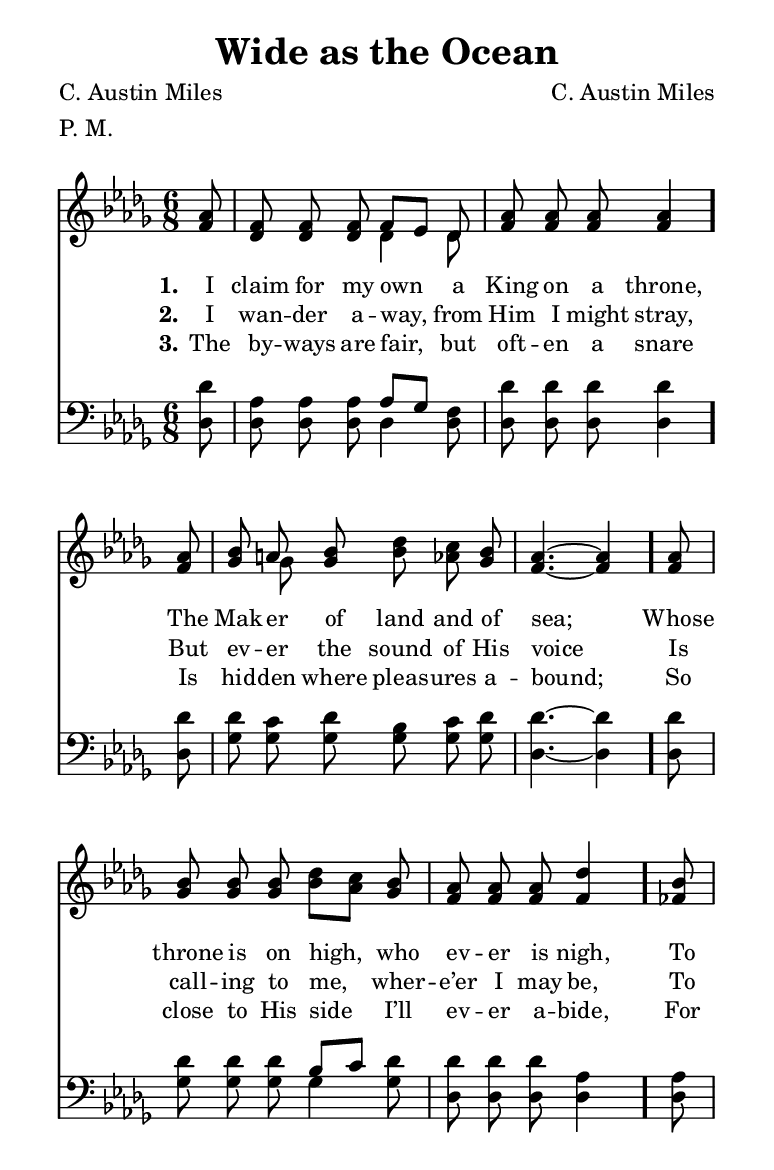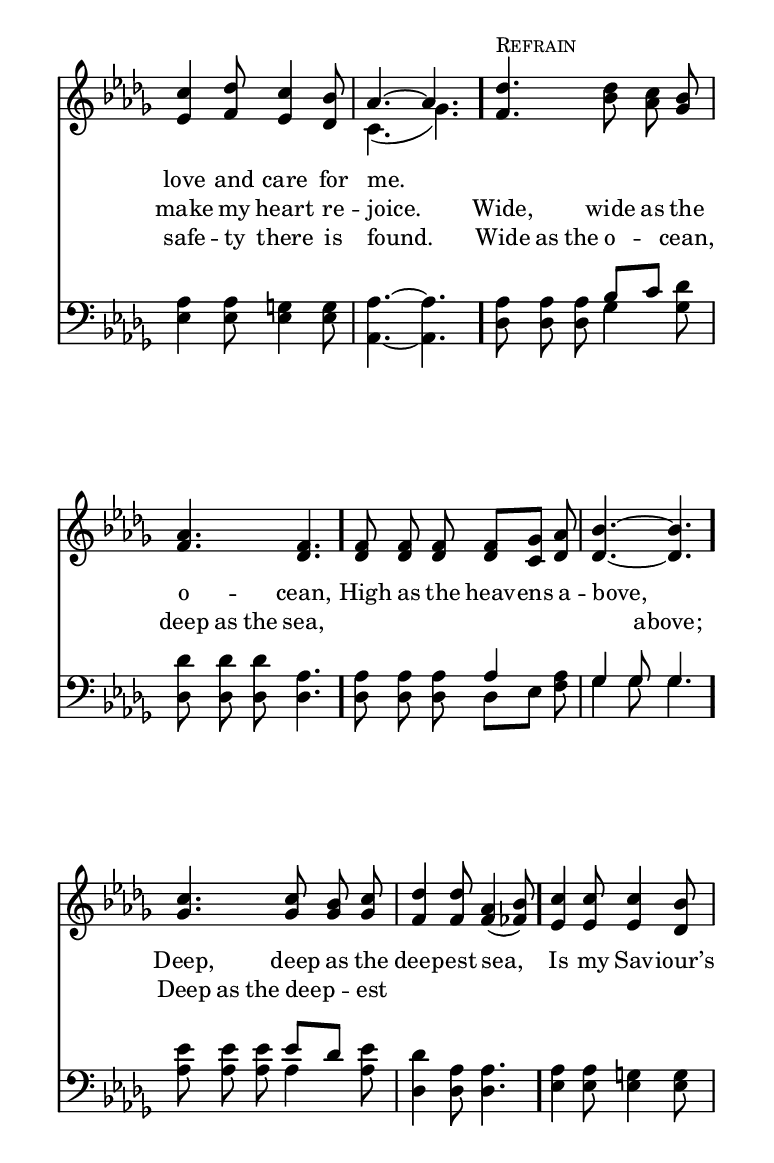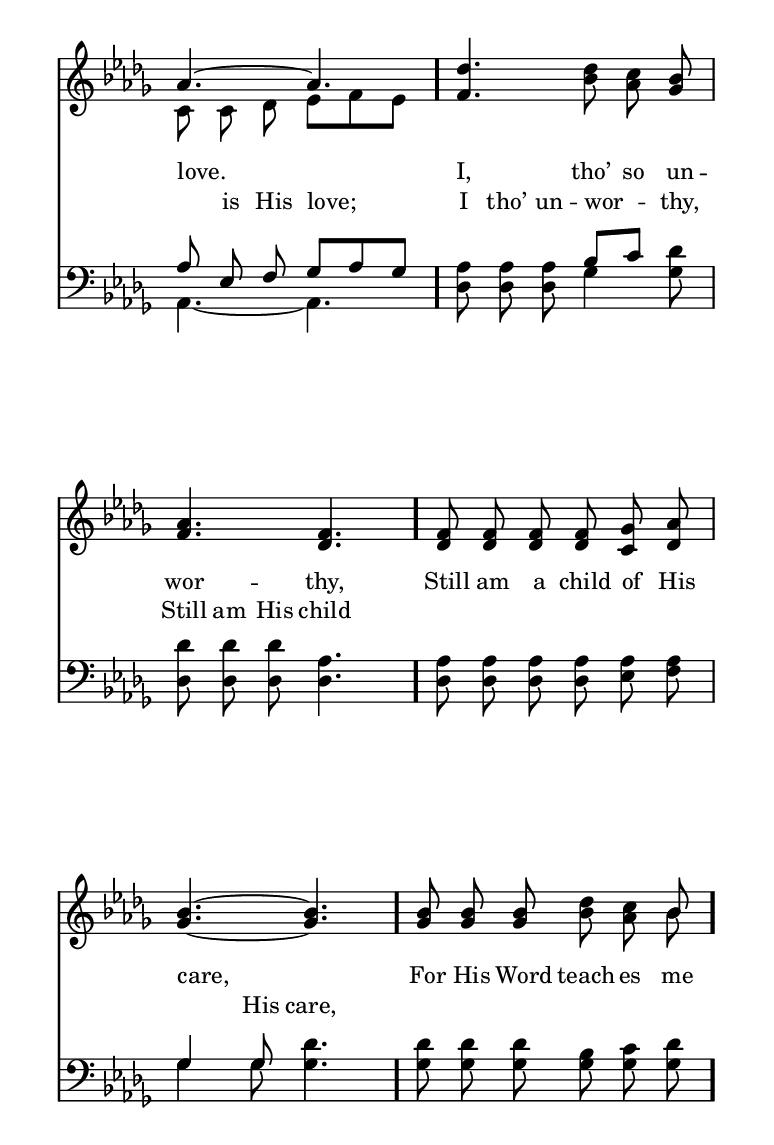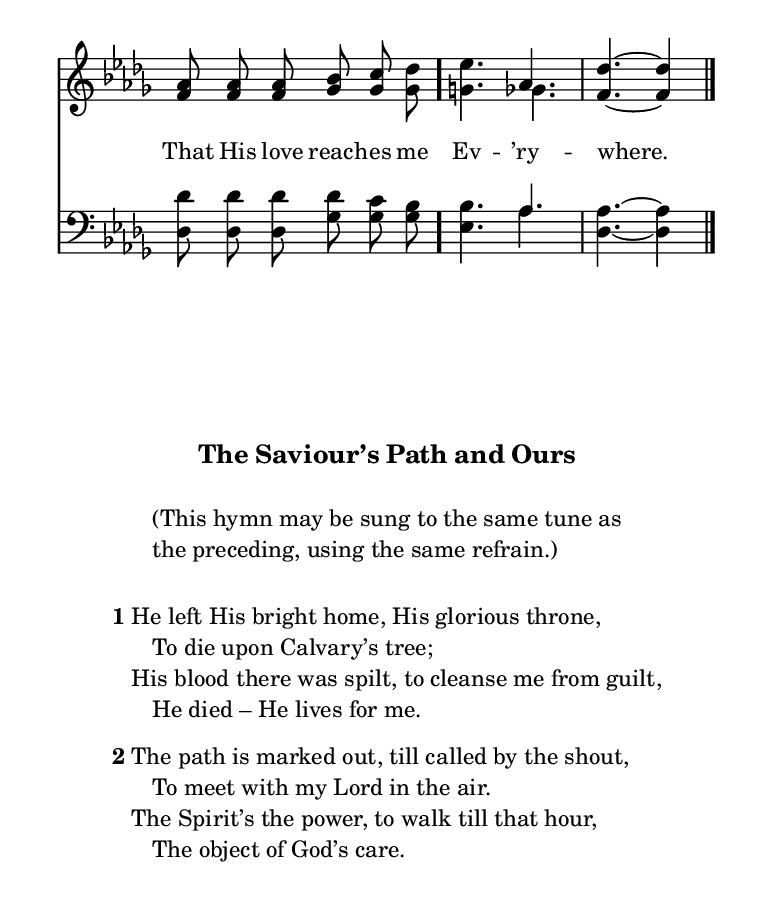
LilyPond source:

\include "common/global.ily"
\paper {
  \include "common/paper.ily"
  ragged-last-bottom = ##t
  page-count = #(cond (is-eogsized 2) (#t #f))
  system-count = #(cond (is-eogsized 7) (#t #f))
  systems-per-page = #(cond (is-eogsized 4) (#t #f))
}

\header{
  %children
  hymnnumber = "369"
  title = "Wide as the Ocean"
  tunename = ""
  meter = "P. M."
  poet = "C. Austin Miles"
  composer = "C. Austin Miles"
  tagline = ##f
}

global = {
  \include "common/overrides.ily"
  \override Staff.TimeSignature.style = #'numbered
  \time 6/8
  \override Score.MetronomeMark.transparent = ##t % hide all fermata changes too
  \tempo 4=80
  \key des \major
  \partial 8
  \autoBeamOff
}

notesSoprano = {
\global
\relative c'' {

  aes8 | f f f f[ ees] des | aes' aes aes aes4
  aes8 | bes a bes des c bes | aes4. ~ aes4
  aes8 | bes bes bes des[ c] bes | aes aes aes des4
  bes8 | c4 des8 c4 bes8 | aes4. ~ aes4. |

  \eogbreak % mainly to avoid refrain vertical alignment cosmetic issues
  << s^\markup { \small \caps "Refrain" }
  { des4. des8 c bes | aes4. f4. } >>
  f8 f f f[ ges] aes | bes4. ~ bes4. |
  c4. c8 bes c | des4 des8 aes4( bes8) |
  c4 c8 c4 bes8 | aes4. ~ aes4. |
  des4. des8 c bes | aes4. f4.
  f8 f f f ges aes | bes4. ~ bes4. |
  bes8 bes bes des c bes | aes aes aes bes c des |
  ees4. aes,4. | des4. ~ des4

  \bar "|."

}
}

notesAlto = {
\global
\relative e' {

  f8 | des des des des4 des8 | f8 f f f4
  f8 | ges8 ges ges bes aes ges | f4. ~ f4
  f8 | ges ges ges bes[ aes] ges | f f f f4
  fes8 | ees4 f8 ees4 des8 | c4.( ges'4.) |

  f4. bes8 aes ges | f4. des4. |
  des8 des des des[ c] des | des4. ~ des4. |
  ges4. ges8 ges ges | f4 f8 f4( fes8) |
  ees4 ees8 ees4 des8 | c8 c des ees[ f ees] |
  f4. bes8 aes ges | f4. des4. |
  des8 des des des c des | ges4. ~ ges4. |
  ges8 ges ges bes aes bes | f f f ges ges ges |
  g4. ges4. | f4. ~ f4

}
}

notesTenor = {
\global
\relative a {

  des8 | aes aes aes aes[ ges] f | des' des des des4
  des8 | des c des bes c des | des4. ~ des4
  des8 | des des des bes[ c] des | des des des aes4
  aes8 | aes4 aes8 g4 g8 | aes4. ~ aes4. |

  aes8 aes aes bes[ c] des | des des des aes4. |
  aes8 aes aes aes4 aes8 | ges4 ges8 ges4. |
  ees'8 ees ees ees[ des] ees | des4 aes8 aes4. |
  aes4 aes8 g4 g8 | aes8 ees f ges[ aes ges] |
  aes8 aes aes bes[ c] des | des des des aes4. |
  aes8 aes aes aes aes aes | ges4 ges8 des'4. |
  des8 des des bes c des | des des des des c bes |
  bes4. aes4. | aes4. ~ aes4

}
}

notesBass = {
\global
\relative f {

  des8 des des des des4 des8 | des8 des des des4
  des8 | ges ges ges ges ges ges | des4. ~ des4
  des8 | ges ges ges ges4 ges8 | des8 des des des4
  des8 | ees4 ees8 ees4 ees8 | aes,4. ~ aes4. |

  des8 des des ges4 ges8 | des8 des des des4. |
  des8 des des des[ ees] f | ges4 ges8 ges4. |
  aes8 aes aes aes4 aes8 | des,4 des8 des4. |
  ees4 ees8 ees4 ees8 | aes,4. ~ aes4. |
  des8 des des ges4 ges8 | des8 des des des4. |
  des8 des des des ees f | ges4 ges8 ges4. |
  ges8 ges ges ges ges ges | des des des ges ges ges |
  ees4. aes4. | des,4. ~ des4

}
}

Refrain = \lyricmode {

Wide, wide as the o -- cean, \bar "."
High as the { \mon } heav -- ens { \moff } a -- bove, \bar "."
Deep, deep as the deep -- est sea, \bar "."
Is my Sav -- iour’s love. \bar "."
I, tho’ so un -- wor -- thy, \bar "."
Still am a child of His care, \bar "."
For His Word teach -- es me \bar "."
That His love reach -- es me \bar "."
Ev -- ’ry -- where. \bar "."

}

wordsA = \lyricmode {
\set stanza = "1."

I claim for my own a King on a throne, \bar "."
The Mak -- er of land and of sea; \bar "."
Whose throne is on high, who ev -- er is nigh, \bar "."
To love and care for me. \bar "."

}

wordsB = \lyricmode {
\set stanza = "2."

I wan -- der a -- way, from Him I might stray,
But ev -- er the sound of His voice
Is call -- ing to me, wher -- e’er I may be,
To make my heart re -- joice.

\Refrain

}

wordsC = \lyricmode {
\set stanza = "3."

The by -- ways are fair, but oft -- en a snare
Is hid -- den where pleas -- ures a -- bound;
So close to His side I’ll ev -- er a -- bide,
For safe -- ty there is found.

}

underWords = \lyricmode {

\repeat unfold 34 \skip 4
Wide as the o -- cean, deep as the sea,

\repeat unfold 6 \skip 4
a -- bove;
Deep as the deep -- est

\repeat unfold 8 \skip 4
is His love;
I tho’ un -- wor -- thy,
Still am His child

\repeat unfold 7 \skip 4
His care,

}

extraA = \markuplist {

\line { He left His bright home, His glorious throne, }
\line { { \hspace #2 } To die upon Calvary’s tree; }
\line { His blood there was spilt, to cleanse me from guilt, }
\line { { \hspace #2 } He died – He lives for me. }

}

extraB = \markuplist {

\line { The path is marked out, till called by the shout, }
\line { { \hspace #2 } To meet with my Lord in the air. }
\line { The Spirit’s the power, to walk till that hour, }
\line { { \hspace #2 } The object of God’s care. }

}

\score {
  \context ChoirStaff <<
    \context Staff = upper <<
      \set Staff.autoBeaming = ##f
      \set ChoirStaff.systemStartDelimiter = #'SystemStartBar
      \set ChoirStaff.printPartCombineTexts = ##f
      \partcombine #'(2 . 9) \notesSoprano \notesAlto
      \context NullVoice = sopranos { \voiceOne << \notesSoprano >> }
      \context Lyrics = one   \lyricsto sopranos \wordsA
      \context Lyrics = two   \lyricsto sopranos \wordsB
      \context Lyrics = three \lyricsto sopranos \wordsC
    >>
    \context Staff = men <<
      \set Staff.autoBeaming = ##f
      \clef bass
      \set ChoirStaff.printPartCombineTexts = ##f
      \partcombine #'(2 . 9) \notesTenor \notesBass
      \context NullVoice = tenors { \voiceOne << \notesTenor >> }
      \context Lyrics = three \with { alignAboveContext = men } \lyricsto tenors \underWords
    >>
  >>
  \layout {
    \include "common/layout.ily"
  }
  \midi{
    \include "common/midi.ily"
  }
}

\noPageBreak

headA = \markuplist {
\line { \bold \larger { The Saviour’s Path and Ours } }
}

headB = \markuplist {
\line { (This hymn may be sung to the same tune as }
\line { the preceding, using the same refrain.) }
}

\markup { \fill-line { \center-column {
  \line{ \column { \headA } } \combine \null \vspace #0.4
  \line{ \column { \headB } } \combine \null \vspace #1
  \column {
    \line{ \bold 1 \column { \extraA } } \combine \null \vspace #0.5
    \line{ \bold 2 \column { \extraB } } \combine \null \vspace #0.5
  }
} } }

\version "2.19.49"  % necessary for upgrading to future LilyPond versions.

% vi:set et ts=2 sw=2 ai nocindent syntax=lilypond:
